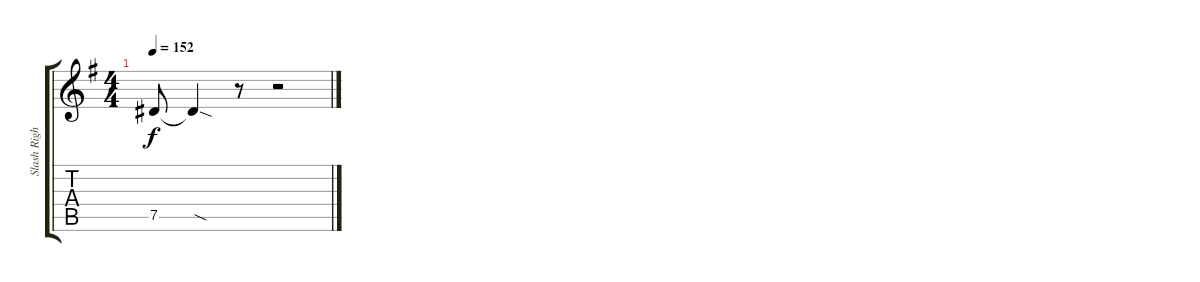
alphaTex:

\track ("Slash Right" "Slash Righ") {instrument overdrivenguitar}
\staff {score tabs}
\tuning (Eb4 Bb3 Gb3 Db3 Ab2 Eb2) {hide}
\ts (4 4)
\tempo 152
\clef g2
\ks eminor
7.5{t}.8{dy f} 7.5{sod t}.4 r.8 r.2
